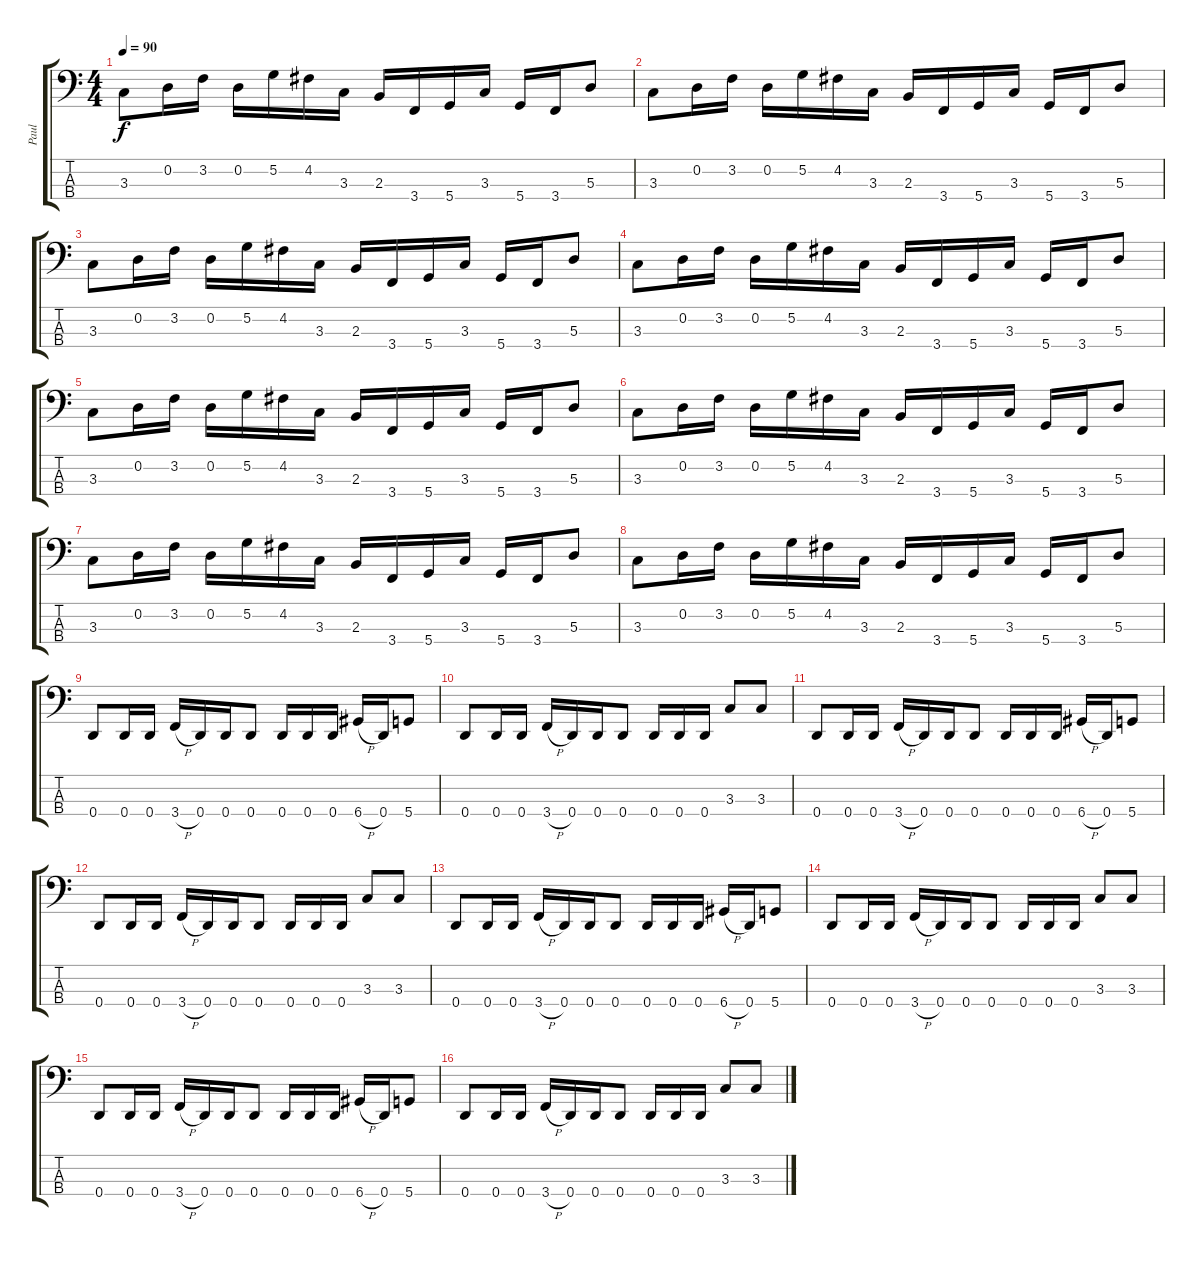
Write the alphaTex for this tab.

\track ("Paul" "Paul") {instrument electricbasspick}
\staff {score tabs}
\tuning (G2 D2 A1 D1) {hide}
\ts (4 4)
\tempo 90
\clef f4
\ks c
3.3.8{dy f} 0.2.16 3.2.16 0.2.16 5.2.16 4.2.16 3.3.16 2.3.16 3.4.16 5.4.16 3.3.16 5.4.16 3.4.16 5.3.8 |
3.3.8 0.2.16 3.2.16 0.2.16 5.2.16 4.2.16 3.3.16 2.3.16 3.4.16 5.4.16 3.3.16 5.4.16 3.4.16 5.3.8 |
3.3.8 0.2.16 3.2.16 0.2.16 5.2.16 4.2.16 3.3.16 2.3.16 3.4.16 5.4.16 3.3.16 5.4.16 3.4.16 5.3.8 |
3.3.8 0.2.16 3.2.16 0.2.16 5.2.16 4.2.16 3.3.16 2.3.16 3.4.16 5.4.16 3.3.16 5.4.16 3.4.16 5.3.8 |
3.3.8 0.2.16 3.2.16 0.2.16 5.2.16 4.2.16 3.3.16 2.3.16 3.4.16 5.4.16 3.3.16 5.4.16 3.4.16 5.3.8 |
3.3.8 0.2.16 3.2.16 0.2.16 5.2.16 4.2.16 3.3.16 2.3.16 3.4.16 5.4.16 3.3.16 5.4.16 3.4.16 5.3.8 |
3.3.8 0.2.16 3.2.16 0.2.16 5.2.16 4.2.16 3.3.16 2.3.16 3.4.16 5.4.16 3.3.16 5.4.16 3.4.16 5.3.8 |
3.3.8 0.2.16 3.2.16 0.2.16 5.2.16 4.2.16 3.3.16 2.3.16 3.4.16 5.4.16 3.3.16 5.4.16 3.4.16 5.3.8 |
0.4.8 0.4.16 0.4.16 3.4{h}.16 0.4.16 0.4.16 0.4.8 0.4.16 0.4.16 0.4.16 6.4{h}.16 0.4.16 5.4.8 |
0.4.8 0.4.16 0.4.16 3.4{h}.16 0.4.16 0.4.16 0.4.8 0.4.16 0.4.16 0.4.16 3.3.8 3.3.8 |
0.4.8 0.4.16 0.4.16 3.4{h}.16 0.4.16 0.4.16 0.4.8 0.4.16 0.4.16 0.4.16 6.4{h}.16 0.4.16 5.4.8 |
0.4.8 0.4.16 0.4.16 3.4{h}.16 0.4.16 0.4.16 0.4.8 0.4.16 0.4.16 0.4.16 3.3.8 3.3.8 |
0.4.8 0.4.16 0.4.16 3.4{h}.16 0.4.16 0.4.16 0.4.8 0.4.16 0.4.16 0.4.16 6.4{h}.16 0.4.16 5.4.8 |
0.4.8 0.4.16 0.4.16 3.4{h}.16 0.4.16 0.4.16 0.4.8 0.4.16 0.4.16 0.4.16 3.3.8 3.3.8 |
0.4.8 0.4.16 0.4.16 3.4{h}.16 0.4.16 0.4.16 0.4.8 0.4.16 0.4.16 0.4.16 6.4{h}.16 0.4.16 5.4.8 |
0.4.8 0.4.16 0.4.16 3.4{h}.16 0.4.16 0.4.16 0.4.8 0.4.16 0.4.16 0.4.16 3.3.8 3.3.8
